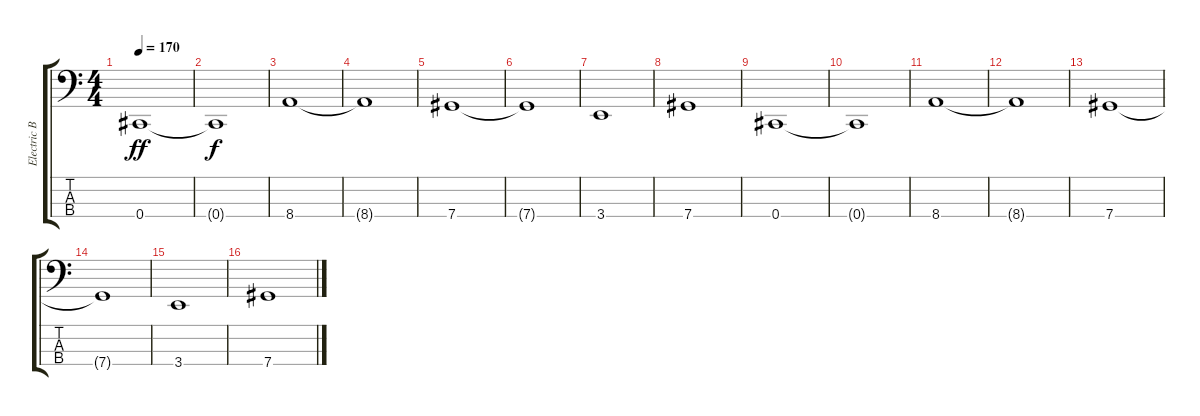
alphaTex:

\track ("Electric Bass" "Electric B") {instrument electricbassfinger}
\staff {score tabs}
\tuning (Gb2 Db2 Ab1 Db1) {hide}
\ts (4 4)
\tempo 170
\clef f4
\ks c
0.4.1{dy ff} |
0.4{t}.1{dy f} |
8.4.1 |
8.4{t}.1 |
7.4.1 |
7.4{t}.1 |
3.4.1 |
7.4.1 |
0.4.1 |
0.4{t}.1 |
8.4.1 |
8.4{t}.1 |
7.4.1 |
7.4{t}.1 |
3.4.1 |
7.4.1
